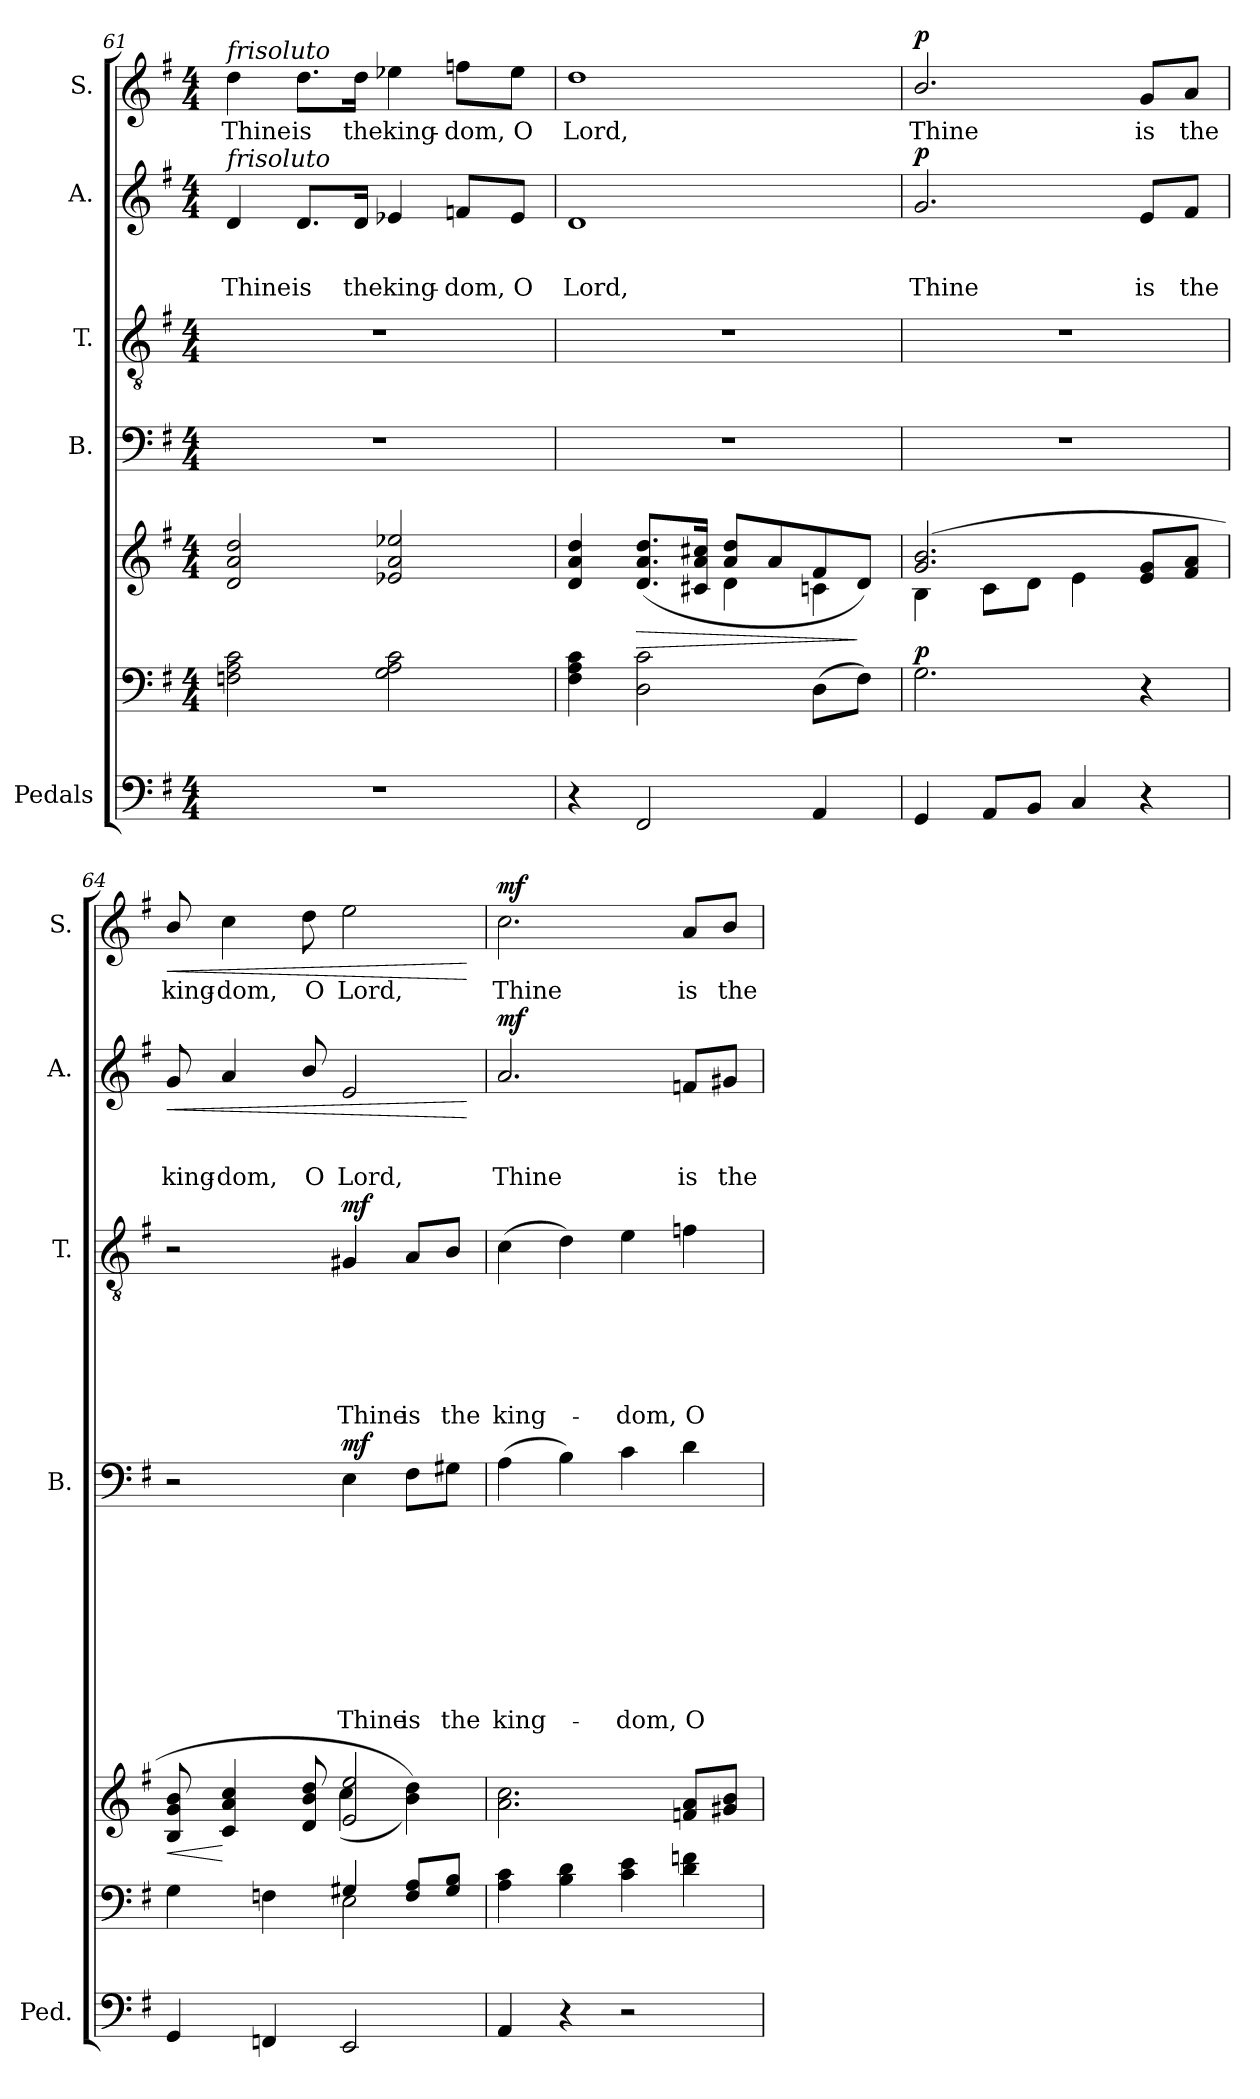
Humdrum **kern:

**kern	**kern	**dynam	**kern	**dynam	**kern	**text	**text	**text	**text	**text	**text	**text	**text	**text	**dynam	**kern	**text	**text	**text	**text	**text	**text	**dynam	**kern	**text	**text	**text	**dynam	**kern	**text	**dynam
*part7	*part6	*part6	*part5	*part5	*part4	*part4	*part4	*part4	*part4	*part4	*part4	*part4	*part4	*part4	*part4	*part3	*part3	*part3	*part3	*part3	*part3	*part3	*part3	*part2	*part2	*part2	*part2	*part2	*part1	*part1	*part1
*staff7	*staff6	*staff6	*staff5	*staff5	*staff4	*staff4	*staff4	*staff4	*staff4	*staff4	*staff4	*staff4	*staff4	*staff4	*staff4	*staff3	*staff3	*staff3	*staff3	*staff3	*staff3	*staff3	*staff3	*staff2	*staff2	*staff2	*staff2	*staff2	*staff1	*staff1	*staff1
*I"Pedals	*	*	*	*	*I"B.	*	*	*	*	*	*	*	*	*	*	*I"T.	*	*	*	*	*	*	*	*I"A.	*	*	*	*	*I"S.	*	*
*I'Ped.	*	*	*	*	*I'B.	*	*	*	*	*	*	*	*	*	*	*I'T.	*	*	*	*	*	*	*	*I'A.	*	*	*	*	*I'S.	*	*
*clefF4	*clefF4	*	*clefG2	*	*clefF4	*	*	*	*	*	*	*	*	*	*	*clefGv2	*	*	*	*	*	*	*	*clefG2	*	*	*	*	*clefG2	*	*
*k[f#]	*k[f#]	*	*k[f#]	*	*k[f#]	*	*	*	*	*	*	*	*	*	*	*k[f#]	*	*	*	*	*	*	*	*k[f#]	*	*	*	*	*k[f#]	*	*
*G:	*G:	*	*G:	*	*G:	*	*	*	*	*	*	*	*	*	*	*G:	*	*	*	*	*	*	*	*G:	*	*	*	*	*G:	*	*
*M4/4	*M4/4	*	*M4/4	*	*M4/4	*	*	*	*	*	*	*	*	*	*	*M4/4	*	*	*	*	*	*	*	*M4/4	*	*	*	*	*M4/4	*	*
=61	=61	=61	=61	=61	=61	=61	=61	=61	=61	=61	=61	=61	=61	=61	=61	=61	=61	=61	=61	=61	=61	=61	=61	=61	=61	=61	=61	=61	=61	=61	=61
!	!	!	!	!	!	!	!	!	!	!	!	!	!	!	!	!	!	!	!	!	!	!	!	!	!	!	!	!	!LO:TX:a:i:t=frisoluto	!	!
!	!	!	!	!	!	!	!	!	!	!	!	!	!	!	!	!	!	!	!	!	!	!	!	!LO:TX:a:i:t=frisoluto	!	!	!	!	!	!	!
!	!	!	!	!	!	!	!	!	!	!	!	!	!	!	!	!	!	!	!	!	!	!	!	!	!	!	!LO:LY:b	!	!	!LO:LY:b	!
1r	2Fn\ 2A\ 2c\	.	2d/ 2a/ 2dd/	.	1r	.	.	.	.	.	.	.	.	.	.	1r	.	.	.	.	.	.	.	4d/	.	.	Thine	.	4dd\	Thine	.
!	!	!	!	!	!	!	!	!	!	!	!	!	!	!	!	!	!	!	!	!	!	!	!	!	!	!	!LO:LY:b	!	!	!LO:LY:b	!
.	.	.	.	.	.	.	.	.	.	.	.	.	.	.	.	.	.	.	.	.	.	.	.	8.d/L	.	.	is	.	8.dd\L	is	.
!	!	!	!	!	!	!	!	!	!	!	!	!	!	!	!	!	!	!	!	!	!	!	!	!	!	!	!LO:LY:b	!	!	!LO:LY:b	!
.	.	.	.	.	.	.	.	.	.	.	.	.	.	.	.	.	.	.	.	.	.	.	.	16d/Jk	.	.	the	.	16dd\Jk	the	.
!	!	!	!	!	!	!	!	!	!	!	!	!	!	!	!	!	!	!	!	!	!	!	!	!	!	!	!LO:LY:b	!	!	!LO:LY:b	!
.	2G\ 2A\ 2c\	.	2e-X/ 2a/ 2ee-X/	.	.	.	.	.	.	.	.	.	.	.	.	.	.	.	.	.	.	.	.	4e-X/	.	.	king-	.	4ee-X\	king-	.
!	!	!	!	!	!	!	!	!	!	!	!	!	!	!	!	!	!	!	!	!	!	!	!	!	!	!	!LO:LY:b	!	!	!LO:LY:b	!
.	.	.	.	.	.	.	.	.	.	.	.	.	.	.	.	.	.	.	.	.	.	.	.	8fn/L	.	.	-dom,	.	8ffn\L	-dom,	.
!	!	!	!	!	!	!	!	!	!	!	!	!	!	!	!	!	!	!	!	!	!	!	!	!	!	!	!LO:LY:b	!	!	!LO:LY:b	!
.	.	.	.	.	.	.	.	.	.	.	.	.	.	.	.	.	.	.	.	.	.	.	.	8e-/J	.	.	O	.	8ee-\J	O	.
=62	=62	=62	=62	=62	=62	=62	=62	=62	=62	=62	=62	=62	=62	=62	=62	=62	=62	=62	=62	=62	=62	=62	=62	=62	=62	=62	=62	=62	=62	=62	=62
*	*	*	*^	*	*	*	*	*	*	*	*	*	*	*	*	*	*	*	*	*	*	*	*	*	*	*	*	*	*	*	*
!	!	!	!	!	!	!	!	!	!	!	!	!	!	!	!	!	!	!	!	!	!	!	!	!	!	!	!	!LO:LY:b	!	!	!LO:LY:b	!
4r	4F#\ 4A\ 4c\	.	4d/ 4a/ 4dd/	2ryy	.	1r	.	.	.	.	.	.	.	.	.	.	1r	.	.	.	.	.	.	.	1d	.	.	Lord,	.	1dd	Lord,	.
!	!	!	!	!	!LO:HP:b	!	!	!	!	!	!	!	!	!	!	!	!	!	!	!	!	!	!	!	!	!	!	!	!	!	!	!
2FF#/	2D\ 2c\	.	(>8.d/ 8.a/ 8.dd/L	.	>	.	.	.	.	.	.	.	.	.	.	.	.	.	.	.	.	.	.	.	.	.	.	.	.	.	.	.
.	.	.	16c#X/ 16a/ 16cc#X/Jk	.	.	.	.	.	.	.	.	.	.	.	.	.	.	.	.	.	.	.	.	.	.	.	.	.	.	.	.	.
.	.	.	8a/ 8dd/L	4d\	.	.	.	.	.	.	.	.	.	.	.	.	.	.	.	.	.	.	.	.	.	.	.	.	.	.	.	.
.	.	.	8a/	.	.	.	.	.	.	.	.	.	.	.	.	.	.	.	.	.	.	.	.	.	.	.	.	.	.	.	.	.
4AA/	(>8D\L	.	8f#/	4cn\	.	.	.	.	.	.	.	.	.	.	.	.	.	.	.	.	.	.	.	.	.	.	.	.	.	.	.	.
.	8F#\J)	.	8d/J)	.	]	.	.	.	.	.	.	.	.	.	.	.	.	.	.	.	.	.	.	.	.	.	.	.	.	.	.	.
=63	=63	=63	=63	=63	=63	=63	=63	=63	=63	=63	=63	=63	=63	=63	=63	=63	=63	=63	=63	=63	=63	=63	=63	=63	=63	=63	=63	=63	=63	=63	=63	=63
!	!	!LO:DY:a	!	!	!	!	!	!	!	!	!	!	!	!	!	!	!	!	!	!	!	!	!	!	!	!	!	!LO:LY:b	!LO:DY:a	!	!LO:LY:b	!LO:DY:a
4GG/	2.G\	p	(2.g/ 2.b/	4B\	.	1r	.	.	.	.	.	.	.	.	.	.	1r	.	.	.	.	.	.	.	2.g/	.	.	Thine	p	2.b/	Thine	p
8AA/L	.	.	.	8c\L	.	.	.	.	.	.	.	.	.	.	.	.	.	.	.	.	.	.	.	.	.	.	.	.	.	.	.	.
8BB/J	.	.	.	8d\J	.	.	.	.	.	.	.	.	.	.	.	.	.	.	.	.	.	.	.	.	.	.	.	.	.	.	.	.
4C/	.	.	.	4e\	.	.	.	.	.	.	.	.	.	.	.	.	.	.	.	.	.	.	.	.	.	.	.	.	.	.	.	.
!	!	!	!	!	!	!	!	!	!	!	!	!	!	!	!	!	!	!	!	!	!	!	!	!	!	!	!	!LO:LY:b	!	!	!LO:LY:b	!
4r	4r	.	8e/ 8g/L	4ryy	.	.	.	.	.	.	.	.	.	.	.	.	.	.	.	.	.	.	.	.	8e/L	.	.	is	.	8g/L	is	.
!	!	!	!	!	!	!	!	!	!	!	!	!	!	!	!	!	!	!	!	!	!	!	!	!	!	!	!	!LO:LY:b	!	!	!LO:LY:b	!
.	.	.	8f#/ 8a/J	.	.	.	.	.	.	.	.	.	.	.	.	.	.	.	.	.	.	.	.	.	8f#/J	.	.	the	.	8a/J	the	.
!!LO:PB:g=z
=64	=64	=64	=64	=64	=64	=64	=64	=64	=64	=64	=64	=64	=64	=64	=64	=64	=64	=64	=64	=64	=64	=64	=64	=64	=64	=64	=64	=64	=64	=64	=64	=64
*	*^	*	*	*	*	*	*	*	*	*	*	*	*	*	*	*	*	*	*	*	*	*	*	*	*	*	*	*	*	*	*	*
!	!	!	!	!	!	!LO:HP:b	!	!	!	!	!	!	!	!	!	!	!	!	!	!	!	!	!	!	!	!	!	!	!LO:LY:b	!LO:HP:b	!	!LO:LY:b	!LO:HP:b
4GG/	2ryy	4G\	.	8B/ 8g/ 8b/	2ryy	<	2r	.	.	.	.	.	.	.	.	.	.	2r	.	.	.	.	.	.	.	8g/	.	.	king-	<	8b/	king-	<
!	!	!	!	!	!	!	!	!	!	!	!	!	!	!	!	!	!	!	!	!	!	!	!	!	!	!	!	!	!LO:LY:b:rj	!	!	!LO:LY:b:rj	!
.	.	.	.	4c/ 4a/ 4cc/	.	[	.	.	.	.	.	.	.	.	.	.	.	.	.	.	.	.	.	.	.	4a/	.	.	-dom,	.	4cc\	-dom,	.
4FFn/	.	4Fn\	.	.	.	.	.	.	.	.	.	.	.	.	.	.	.	.	.	.	.	.	.	.	.	.	.	.	.	.	.	.	.
!	!	!	!	!	!	!	!	!	!	!	!	!	!	!	!	!	!	!	!	!	!	!	!	!	!	!	!	!	!LO:LY:b	!	!	!LO:LY:b	!
.	.	.	.	8d/ 8b/ 8dd/	.	.	.	.	.	.	.	.	.	.	.	.	.	.	.	.	.	.	.	.	.	8b/	.	.	O	.	8dd\	O	.
!	!	!	!	!	!	!	!	!	!	!	!	!	!	!	!	!LO:LY:b	!LO:DY:a	!	!	!	!	!	!	!LO:LY:b	!LO:DY:a	!	!	!	!LO:LY:b	!	!	!LO:LY:b	!
2EE/	4G#X/	2E\	.	2e/ 2ee/	(<4cc\	.	4E\	.	.	.	.	.	.	.	.	Thine	mf	4G#X/	.	.	.	.	.	Thine	mf	2e/	.	.	Lord,	.	2ee\	Lord,	.
!	!	!	!	!	!	!	!	!	!	!	!	!	!	!	!	!LO:LY:b	!	!	!	!	!	!	!	!LO:LY:b	!	!	!	!	!	!	!	!	!
.	8F/ 8A/L	.	.	.	4b\ 4dd\))	.	8F#\L	.	.	.	.	.	.	.	.	is	.	8A/L	.	.	.	.	.	is	.	.	.	.	.	.	.	.	.
!	!	!	!	!	!	!	!	!	!	!	!	!	!	!	!	!LO:LY:b	!	!	!	!	!	!	!	!LO:LY:b	!	!	!	!	!	!	!	!	!
.	8G#/ 8B/J	.	.	.	.	.	8G#X\J	.	.	.	.	.	.	.	.	the	.	8B/J	.	.	.	.	.	the	.	.	.	.	.	.	.	.	.
*	*v	*v	*	*	*	*	*	*	*	*	*	*	*	*	*	*	*	*	*	*	*	*	*	*	*	*	*	*	*	*	*	*	*
*	*	*	*v	*v	*	*	*	*	*	*	*	*	*	*	*	*	*	*	*	*	*	*	*	*	*	*	*	*	*	*	*	*
.	.	.	.	.	.	.	.	.	.	.	.	.	.	.	.	.	.	.	.	.	.	.	.	.	.	.	.	[	.	.	[
=65	=65	=65	=65	=65	=65	=65	=65	=65	=65	=65	=65	=65	=65	=65	=65	=65	=65	=65	=65	=65	=65	=65	=65	=65	=65	=65	=65	=65	=65	=65	=65
!	!	!	!	!	!	!	!	!	!	!	!	!	!	!LO:LY:b	!	!	!	!	!	!	!	!LO:LY:b	!	!	!	!	!LO:LY:b	!LO:DY:a	!	!LO:LY:b	!LO:DY:a
4AA/	4A\ 4c\	.	2.a\ 2.cc\	.	(>4A\	.	.	.	.	.	.	.	.	king-	.	(>4c\	.	.	.	.	.	king-	.	2.a/	.	.	Thine	mf	2.cc\	Thine	mf
4r	4B\ 4d\	.	.	.	4B\)	.	.	.	.	.	.	.	.	.	.	4d\)	.	.	.	.	.	.	.	.	.	.	.	.	.	.	.
!	!	!	!	!	!	!	!	!	!	!	!	!	!	!LO:LY:b	!	!	!	!	!	!	!	!LO:LY:b	!	!	!	!	!	!	!	!	!
2r	4c\ 4e\	.	.	.	4c\	.	.	.	.	.	.	.	.	-dom,	.	4e\	.	.	.	.	.	-dom,	.	.	.	.	.	.	.	.	.
!	!	!	!	!	!	!	!	!	!	!	!	!	!	!LO:LY:b	!	!	!	!	!	!	!	!LO:LY:b	!	!	!	!	!LO:LY:b	!	!	!LO:LY:b	!
.	4d\ 4fn\	.	8fn/ 8a/L	.	4d\	.	.	.	.	.	.	.	.	O	.	4fn\	.	.	.	.	.	O	.	8fn/L	.	.	is	.	8a/L	is	.
!	!	!	!	!	!	!	!	!	!	!	!	!	!	!	!	!	!	!	!	!	!	!	!	!	!	!	!LO:LY:b	!	!	!LO:LY:b	!
.	.	.	8g#X/ 8b/J	.	.	.	.	.	.	.	.	.	.	.	.	.	.	.	.	.	.	.	.	8g#X/J	.	.	the	.	8b/J	the	.
=	=	=	=	=	=	=	=	=	=	=	=	=	=	=	=	=	=	=	=	=	=	=	=	=	=	=	=	=	=	=	=
*-	*-	*-	*-	*-	*-	*-	*-	*-	*-	*-	*-	*-	*-	*-	*-	*-	*-	*-	*-	*-	*-	*-	*-	*-	*-	*-	*-	*-	*-	*-	*-
